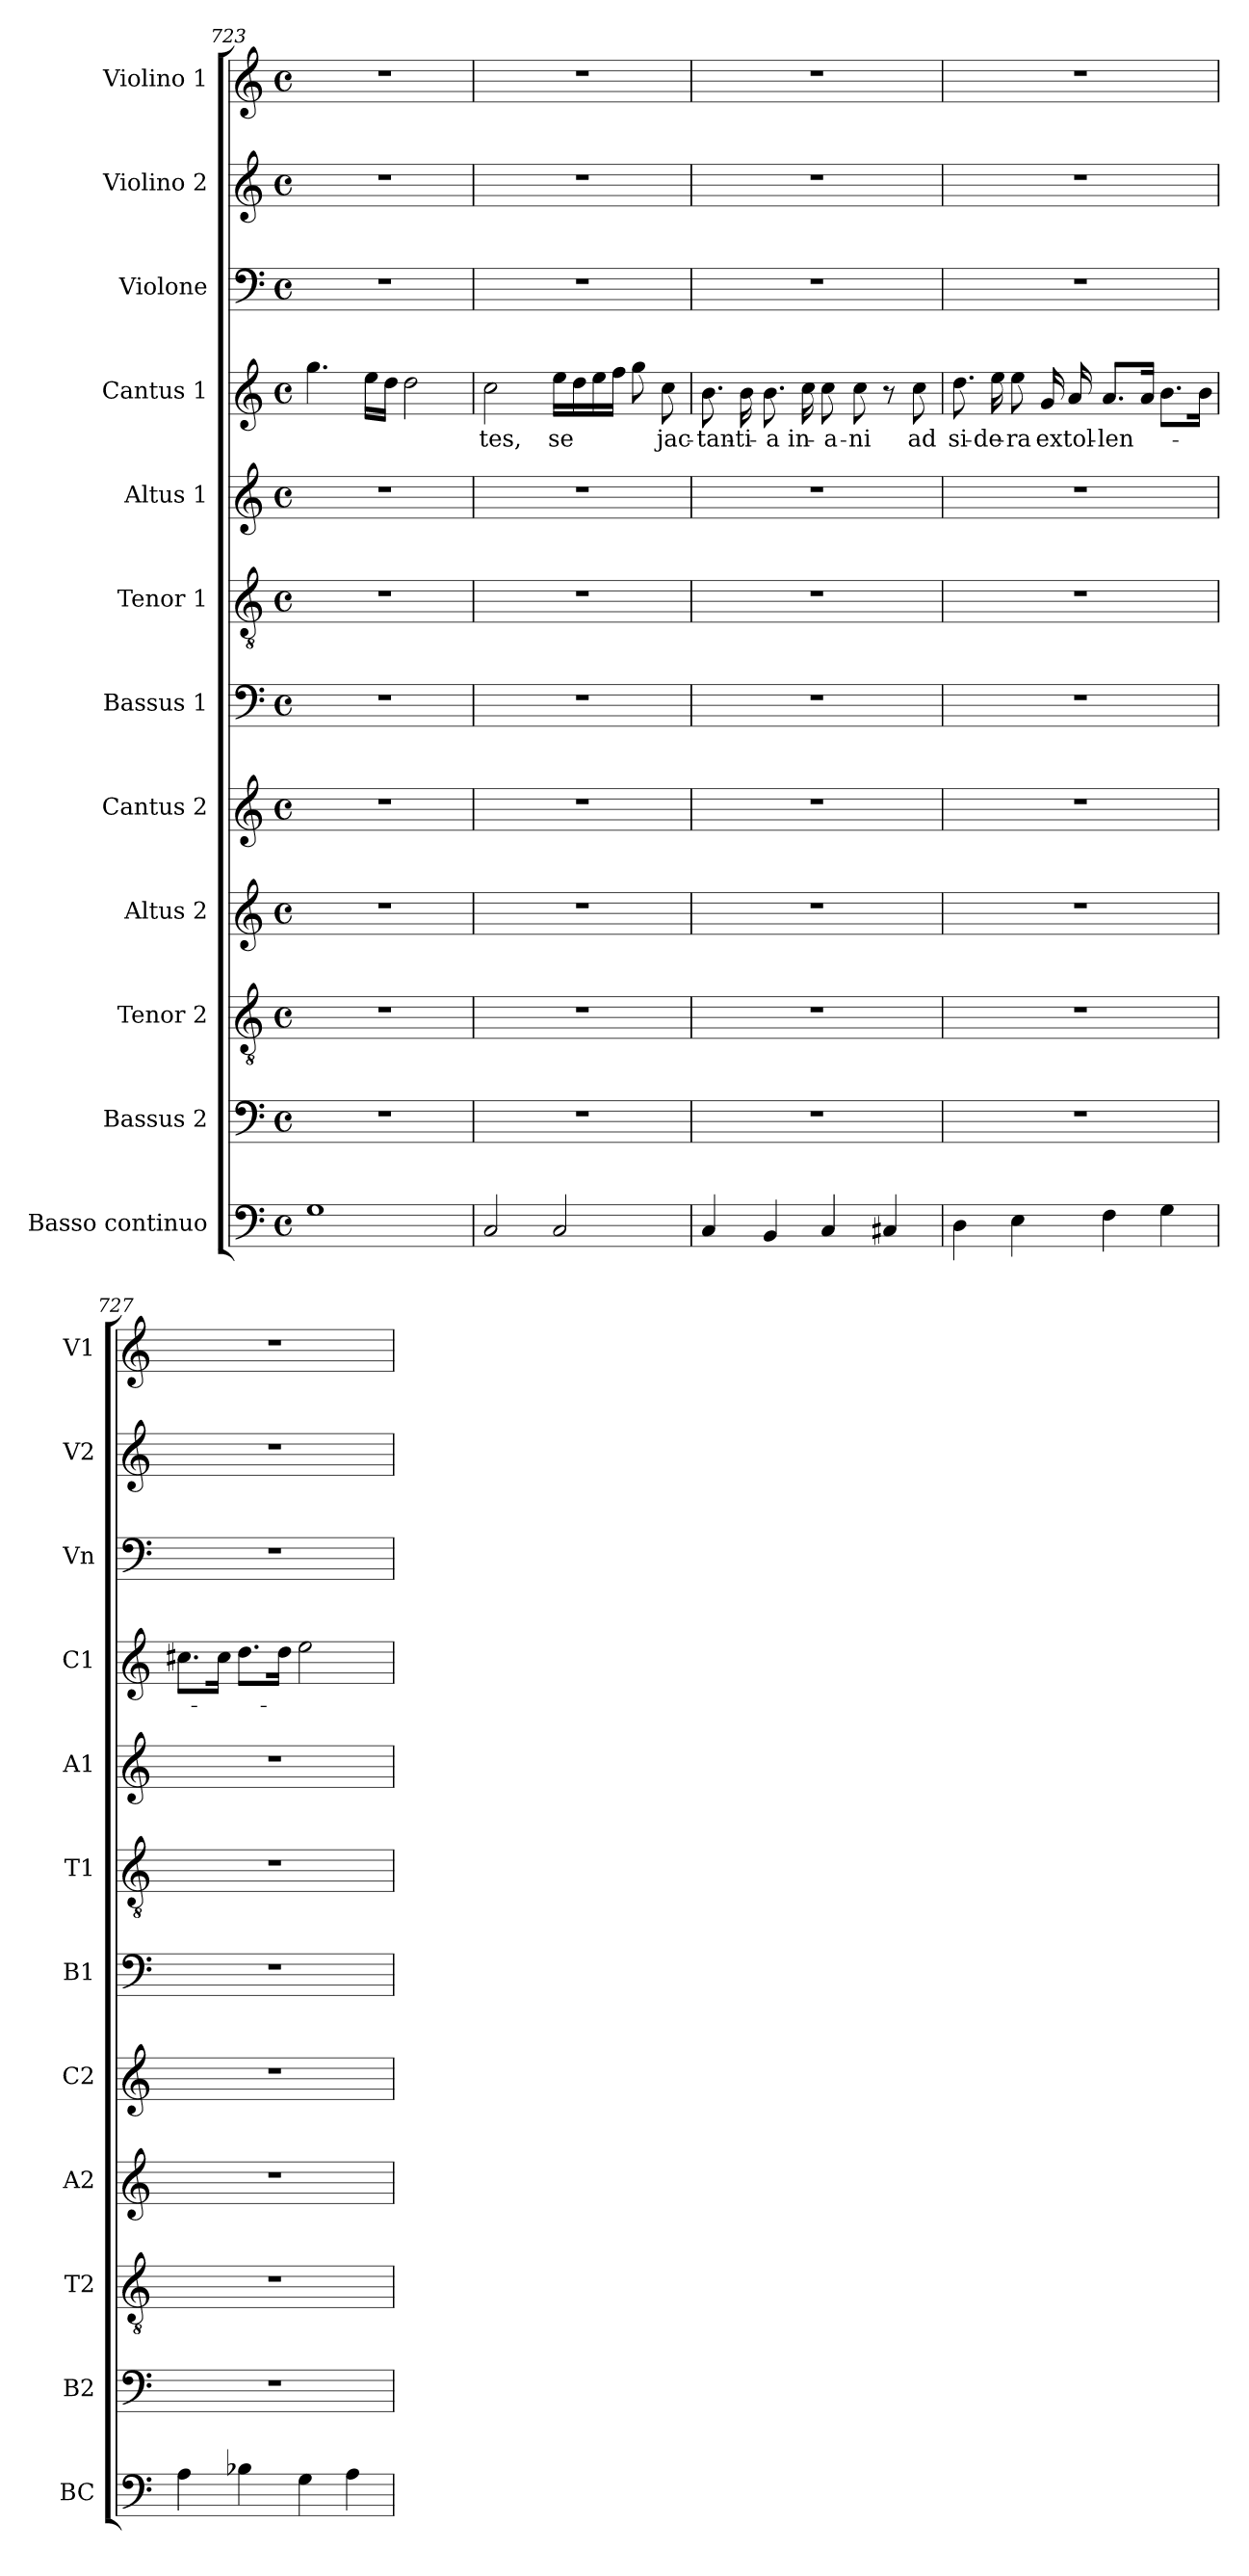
**kern	**kern	**kern	**kern	**kern	**kern	**kern	**kern	**kern	**text	**kern	**kern	**kern
*part12	*part11	*part10	*part9	*part8	*part7	*part6	*part5	*part4	*part4	*part3	*part2	*part1
*staff12	*staff11	*staff10	*staff9	*staff8	*staff7	*staff6	*staff5	*staff4	*staff4	*staff3	*staff2	*staff1
*I"Basso continuo	*I"Bassus 2	*I"Tenor 2	*I"Altus 2	*I"Cantus 2	*I"Bassus 1	*I"Tenor 1	*I"Altus 1	*I"Cantus 1	*	*I"Violone	*I"Violino 2	*I"Violino 1
*I'BC	*I'B2	*I'T2	*I'A2	*I'C2	*I'B1	*I'T1	*I'A1	*I'C1	*	*I'Vn	*I'V2	*I'V1
*clefF4	*clefF4	*clefGv2	*clefG2	*clefG2	*clefF4	*clefGv2	*clefG2	*clefG2	*	*clefF4	*clefG2	*clefG2
*ITrd7c12	*	*	*	*	*	*	*	*	*	*ITrd7c12	*	*
*k[]	*k[]	*k[]	*k[]	*k[]	*k[]	*k[]	*k[]	*k[]	*	*k[]	*k[]	*k[]
*C:	*C:	*C:	*C:	*C:	*C:	*C:	*C:	*C:	*	*C:	*C:	*C:
*M4/4	*M4/4	*M4/4	*M4/4	*M4/4	*M4/4	*M4/4	*M4/4	*M4/4	*	*M4/4	*M4/4	*M4/4
*met(c)	*met(c)	*met(c)	*met(c)	*met(c)	*met(c)	*met(c)	*met(c)	*met(c)	*	*met(c)	*met(c)	*met(c)
=723	=723	=723	=723	=723	=723	=723	=723	=723	=723	=723	=723	=723
1GG	1r	1r	1r	1r	1r	1r	1r	4.gg\	.	1r	1r	1r
.	.	.	.	.	.	.	.	16ee\LL	.	.	.	.
.	.	.	.	.	.	.	.	16dd\JJ	.	.	.	.
.	.	.	.	.	.	.	.	2dd\	.	.	.	.
=724	=724	=724	=724	=724	=724	=724	=724	=724	=724	=724	=724	=724
!	!	!	!	!	!	!	!	!	!LO:LY:b	!	!	!
2CC/	1r	1r	1r	1r	1r	1r	1r	2cc\	-tes,	1r	1r	1r
!	!	!	!	!	!	!	!	!	!LO:LY:b	!	!	!
2CC/	.	.	.	.	.	.	.	16ee\LL	se	.	.	.
.	.	.	.	.	.	.	.	16dd\	.	.	.	.
.	.	.	.	.	.	.	.	16ee\	.	.	.	.
.	.	.	.	.	.	.	.	16ff\JJ	.	.	.	.
.	.	.	.	.	.	.	.	8gg\	.	.	.	.
!	!	!	!	!	!	!	!	!	!LO:LY:b	!	!	!
.	.	.	.	.	.	.	.	8cc\	jac-	.	.	.
=725	=725	=725	=725	=725	=725	=725	=725	=725	=725	=725	=725	=725
!	!	!	!	!	!	!	!	!	!LO:LY:b	!	!	!
4CC/	1r	1r	1r	1r	1r	1r	1r	8.b\	-tan-	1r	1r	1r
!	!	!	!	!	!	!	!	!	!LO:LY:b	!	!	!
.	.	.	.	.	.	.	.	16b\	-ti-	.	.	.
!	!	!	!	!	!	!	!	!	!LO:LY:b	!	!	!
4BBB/	.	.	.	.	.	.	.	8.b\	-a	.	.	.
!	!	!	!	!	!	!	!	!	!LO:LY:b	!	!	!
.	.	.	.	.	.	.	.	16cc\	in-	.	.	.
!	!	!	!	!	!	!	!	!	!LO:LY:b	!	!	!
4CC/	.	.	.	.	.	.	.	8cc\	-a-	.	.	.
!	!	!	!	!	!	!	!	!	!LO:LY:b	!	!	!
.	.	.	.	.	.	.	.	8cc\	-ni	.	.	.
4CC#X/	.	.	.	.	.	.	.	8r	.	.	.	.
!	!	!	!	!	!	!	!	!	!LO:LY:b	!	!	!
.	.	.	.	.	.	.	.	8cc\	ad	.	.	.
=726	=726	=726	=726	=726	=726	=726	=726	=726	=726	=726	=726	=726
!	!	!	!	!	!	!	!	!	!LO:LY:b	!	!	!
4DD\	1r	1r	1r	1r	1r	1r	1r	8.dd\	si-	1r	1r	1r
!	!	!	!	!	!	!	!	!	!LO:LY:b	!	!	!
.	.	.	.	.	.	.	.	16ee\	-de-	.	.	.
!	!	!	!	!	!	!	!	!	!LO:LY:b	!	!	!
4EE\	.	.	.	.	.	.	.	8ee\	-ra	.	.	.
!	!	!	!	!	!	!	!	!	!LO:LY:b	!	!	!
.	.	.	.	.	.	.	.	16g/	ex	.	.	.
!	!	!	!	!	!	!	!	!	!LO:LY:b	!	!	!
.	.	.	.	.	.	.	.	16a/	tol-	.	.	.
!	!	!	!	!	!	!	!	!	!LO:LY:b	!	!	!
4FF\	.	.	.	.	.	.	.	8.a/L	-len-	.	.	.
.	.	.	.	.	.	.	.	16a/Jk	.	.	.	.
4GG\	.	.	.	.	.	.	.	8.b\L	.	.	.	.
.	.	.	.	.	.	.	.	16b\Jk	.	.	.	.
!!LO:LB:g=z
=727	=727	=727	=727	=727	=727	=727	=727	=727	=727	=727	=727	=727
4AA\	1r	1r	1r	1r	1r	1r	1r	8.cc#X\L	.	1r	1r	1r
.	.	.	.	.	.	.	.	16cc#\Jk	.	.	.	.
4BB-X\	.	.	.	.	.	.	.	8.dd\L	.	.	.	.
.	.	.	.	.	.	.	.	16dd\Jk	.	.	.	.
4GG\	.	.	.	.	.	.	.	2ee\	.	.	.	.
4AA\	.	.	.	.	.	.	.	.	.	.	.	.
=	=	=	=	=	=	=	=	=	=	=	=	=
*-	*-	*-	*-	*-	*-	*-	*-	*-	*-	*-	*-	*-
